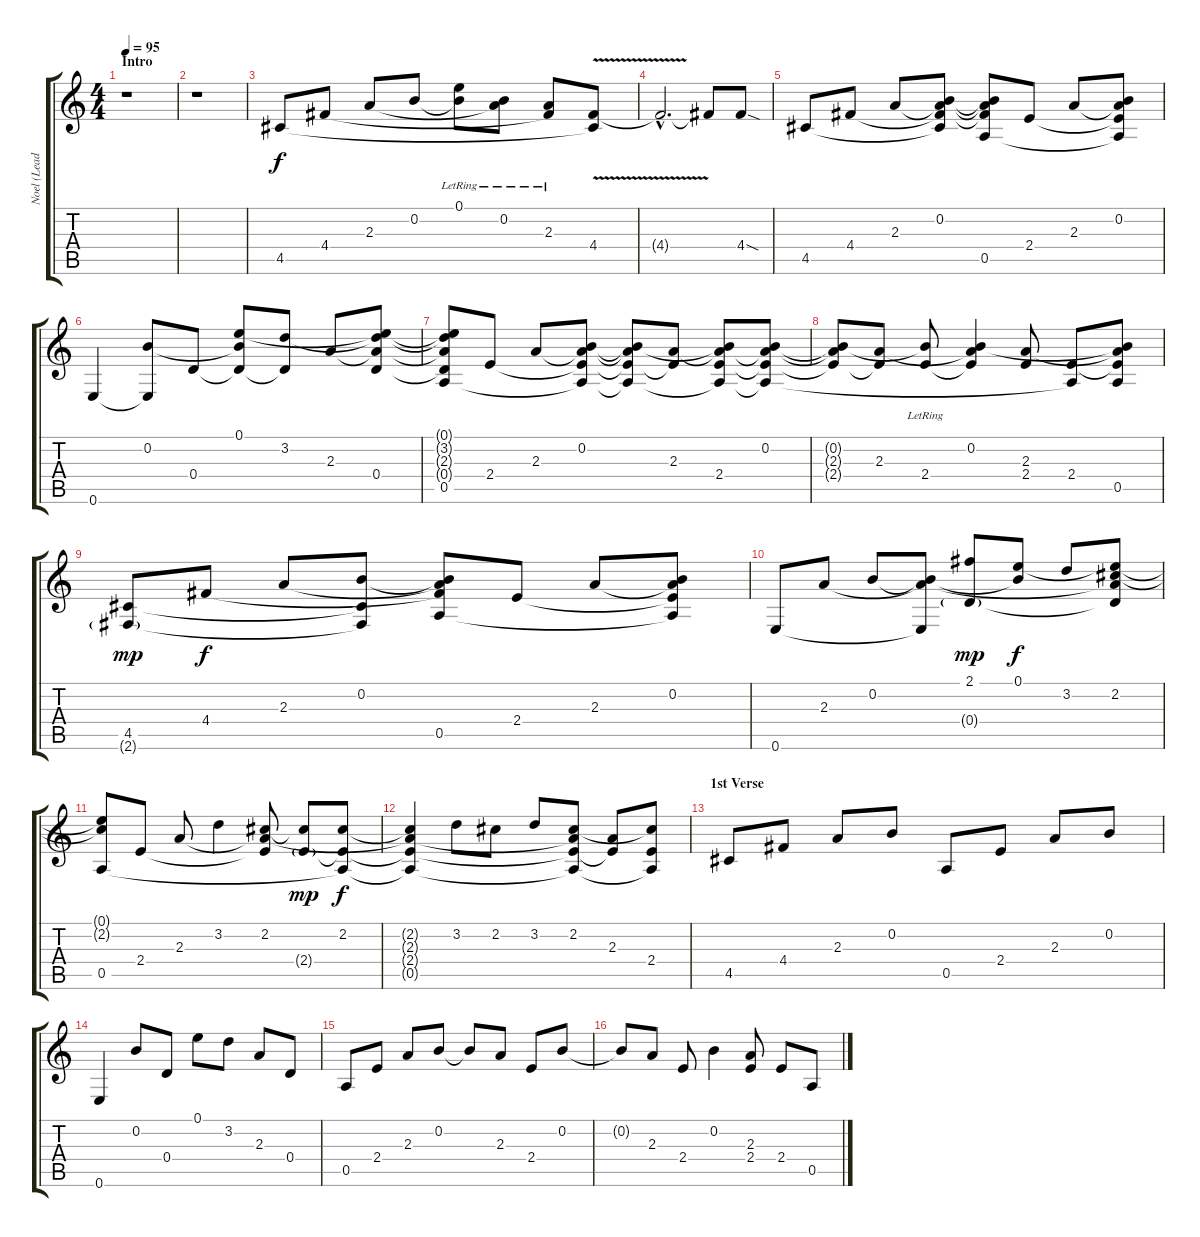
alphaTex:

\track ("Noel (Lead Guitar)" "Noel (Lead") {instrument overdrivenguitar}
\staff {score tabs}
\tuning (E4 B3 G3 D3 A2 E2) {hide}
\ts (4 4)
\section ("" "Intro")
\tempo 95
\clef g2
\ks c
r.1{dy f instrument overdrivenguitar} |
r.1 |
4.5.8{volume 16} 4.4.8 2.3.8 0.2.8 (0.1{lr} 0.2{t}).8 (0.2{lr} 2.3{t}).8 (2.3{lr} 4.4{t}).8 (4.4{v} 4.5{t}).8 |
4.4{hac t}.2{d} 4.4{t}.8 4.4{sod}.8 |
4.5.8 4.4.8 2.3.8 (0.2 2.3{t} 4.4{t} 4.5{t}).8 (0.2{t} 2.3{t} 4.4{t} 0.5).8 2.4.8 2.3.8 (0.2 2.3{t} 2.4{t} 0.5{t}).8 |
0.6.4 (0.2 0.6{t}).8 0.4.8 (0.1 0.2{t} 0.4{t}).8 (3.2 0.4{t}).8 2.3.8 (0.1{t} 3.2{t} 2.3{t} 0.4).8 |
(0.1{t} 3.2{t} 2.3{t} 0.4{t} 0.5).8 2.4.8 2.3.8 (0.2 2.3{t} 2.4{t} 0.5{t}).8 (0.2{t} 2.3{t} 2.4{t} 0.5{t}).8 (2.3 2.4{t}).8 (0.2{t} 2.3{t} 2.4 0.5{t}).8 (0.2 2.3{t} 2.4{t} 0.5{t}).8 |
(0.2{t} 2.3{t} 2.4{t}).8 (2.3 2.4{t}).8 (0.2{t} 2.4{lr}).8 (0.2 2.3{t} 2.4{t}).4 (2.3 2.4).8 (2.4 0.5{t}).8 (0.2{t} 2.3{t} 2.4{t} 0.5).8 |
(4.5 2.6{g}).8{dy mp} 4.4.8{dy f} 2.3.8 (0.2 4.5{t} 2.6{t}).8 (0.2{t} 2.3{t} 4.4{t} 0.5).8 2.4.8 2.3.8 (0.2 2.3{t} 2.4{t} 0.5{t}).8 |
0.6.8 2.3.8 0.2.8 (0.2{t} 2.3{t} 0.6{t}).8 (2.1 0.4{g}).8{dy mp} (0.1 0.2{t}).8{dy f} 3.2.8 (0.1{t} 2.2 2.3{t} 0.4{t}).8 |
(0.1{t} 2.2{t} 0.5).8 2.4.8 2.3.8 3.2.4 (2.2 2.3{t} 2.4{t}).8 (2.2{t} 2.4{g}).8{dy mp} (2.2 2.4{t} 0.5{t}).8{dy f} |
(2.2{t} 2.3{t} 2.4{t} 0.5{t}).4 3.2.8 2.2.8 3.2.8 (2.2 2.3{t} 2.4{t} 0.5{t}).8{volume 13} (2.3 2.4{t}).8 (2.2{t} 2.4 0.5{t}).8 |
\section ("" "1st Verse")
4.5.8 4.4.8 2.3.8 0.2.8 0.5.8 2.4.8 2.3.8 0.2.8 |
0.6.4 0.2.8 0.4.8 0.1.8 3.2.8 2.3.8 0.4.8 |
0.5.8 2.4.8 2.3.8 0.2.8 0.2{t}.8 2.3.8 2.4.8 0.2.8 |
0.2{t}.8 2.3.8 2.4.8 0.2.4 (2.3 2.4).8 2.4.8 0.5{h}.8
